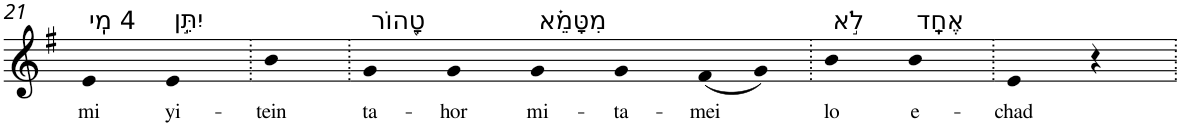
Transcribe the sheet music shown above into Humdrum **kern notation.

**kern	**text
*part1	*part1
*staff1	*staff1
*I"Piano	*
*I'Pno	*
!!LO:PB:g=z
*clefG2	*
*k[f#]	*
*G:	*
=21	=21
!LO:TX:a:t=4 מִֽי	!
!	!LO:LY:b
4e	mi
!LO:TX:a:t=יִתֵּ֣ן	!
!	!LO:LY:b
4e	yi-
=22.	=22.
!	!LO:LY:b
4b	-tein
=23.	=23.
!LO:TX:a:t=טָ֭הוֹר	!
!	!LO:LY:b
4g	ta-
!	!LO:LY:b
4g	-hor
!LO:TX:a:t=מִטָּמֵ֗א	!
!	!LO:LY:b
4g	mi-
!	!LO:LY:b
4g	-ta-
!	!LO:LY:b
(8f#	-mei
8g)	.
=24.	=24.
!LO:TX:a:t=לֹ֣א	!
!	!LO:LY:b
4b	lo
!LO:TX:a:t=אֶחָֽד	!
!	!LO:LY:b
4b	e-
=25.	=25.
!	!LO:LY:b
4e	-chad
4r	.
=.	=.
*-	*-
